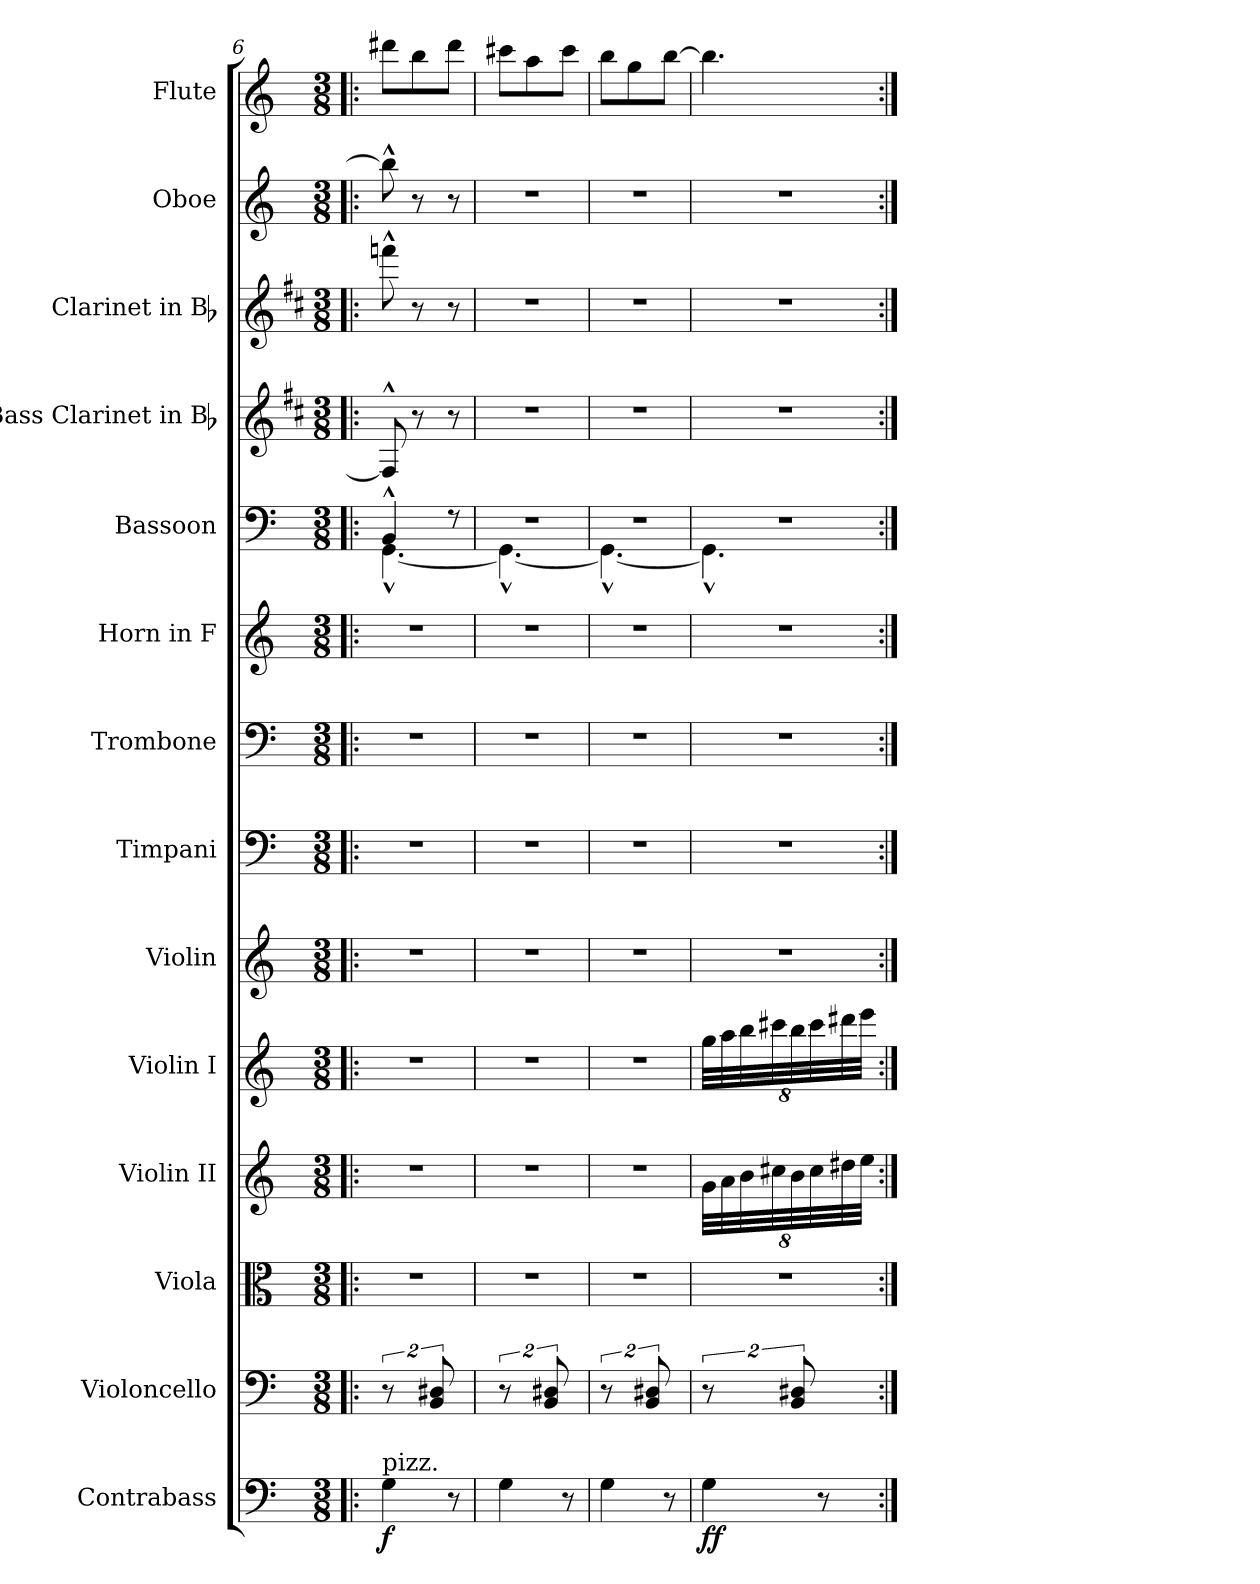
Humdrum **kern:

**kern	**dynam	**kern	**kern	**kern	**kern	**kern	**kern	**kern	**kern	**kern	**kern	**kern	**kern	**kern
*part14	*part14	*part13	*part12	*part11	*part10	*part9	*part8	*part7	*part6	*part5	*part4	*part3	*part2	*part1
*staff14	*staff14	*staff13	*staff12	*staff11	*staff10	*staff9	*staff8	*staff7	*staff6	*staff5	*staff4	*staff3	*staff2	*staff1
*I"Contrabass	*	*I"Violoncello	*I"Viola	*I"Violin II	*I"Violin I	*I"Violin	*I"Timpani	*I"Trombone	*I"Horn in F	*I"Bassoon	*I"Bass Clarinet in Bb	*I"Clarinet in Bb	*I"Oboe	*I"Flute
*I'Cb.	*	*I'Vc.	*I'Vla.	*I'Vln. II	*I'Vln. I	*I'Vln.	*I'Timp.	*I'Tbn.	*I'Hn.	*I'Bsn.	*I'B. Cl.	*I'Cl.	*I'Ob.	*I'Fl.
*clefF4	*	*clefF4	*clefC3	*clefG2	*clefG2	*clefG2	*clefF4	*clefF4	*clefG2	*clefF4	*clefG2	*clefG2	*clefG2	*clefG2
*k[]	*	*k[]	*k[]	*k[]	*k[]	*k[]	*	*k[]	*	*k[]	*k[f#c#]	*k[f#c#]	*k[]	*k[]
*M3/8	*	*M3/8	*M3/8	*M3/8	*M3/8	*M3/8	*M3/8	*M3/8	*M3/8	*M3/8	*M3/8	*M3/8	*M3/8	*M3/8
=6!|:	=6!|:	=6!|:	=6!|:	=6!|:	=6!|:	=6!|:	=6!|:	=6!|:	=6!|:	=6!|:	=6!|:	=6!|:	=6!|:	=6!|:
*	*	*	*	*	*	*	*	*	*	*^	*	*	*	*
!LO:TX:a:t=pizz.	!	!	!	!	!	!	!	!	!	!	!	!	!	!	!
4G	f	16%3r	4.r	4.r	4.r	4.r	4.r	4.r	4.r	4BB^^	[4.GG^^	8Fn^^]	8fffn^^	8bb^^]	8ddd#XL
.	.	.	.	.	.	.	.	.	.	.	.	8r	8r	8r	8bb
.	.	16%3BB 16%3D#X	.	.	.	.	.	.	.	.	.	.	.	.	.
8r	.	.	.	.	.	.	.	.	.	8r	.	8r	8r	8r	8ddd#J
=7	=7	=7	=7	=7	=7	=7	=7	=7	=7	=7	=7	=7	=7	=7	=7
4G	.	16%3r	4.r	4.r	4.r	4.r	4.r	4.r	4.r	4.r	4.GG^^_	4.r	4.r	4.r	8ccc#XL
.	.	.	.	.	.	.	.	.	.	.	.	.	.	.	8aa
.	.	16%3BB 16%3D#X	.	.	.	.	.	.	.	.	.	.	.	.	.
8r	.	.	.	.	.	.	.	.	.	.	.	.	.	.	8ccc#J
=8	=8	=8	=8	=8	=8	=8	=8	=8	=8	=8	=8	=8	=8	=8	=8
4G	.	16%3r	4.r	4.r	4.r	4.r	4.r	4.r	4.r	4.r	4.GG^^_	4.r	4.r	4.r	8bbL
.	.	.	.	.	.	.	.	.	.	.	.	.	.	.	8gg
.	.	16%3BB 16%3D#X	.	.	.	.	.	.	.	.	.	.	.	.	.
8r	.	.	.	.	.	.	.	.	.	.	.	.	.	.	[8bbJ
=9	=9	=9	=9	=9	=9	=9	=9	=9	=9	=9	=9	=9	=9	=9	=9
4G	ff	16%3r	4.r	64%3gLLL	64%3ggLLL	4.r	4.r	4.r	4.r	4.r	4.GG^^]	4.r	4.r	4.r	4.bb]
.	.	.	.	64%3a	64%3aa	.	.	.	.	.	.	.	.	.	.
.	.	.	.	64%3b	64%3bb	.	.	.	.	.	.	.	.	.	.
.	.	.	.	64%3cc#X	64%3ccc#X	.	.	.	.	.	.	.	.	.	.
.	.	16%3BB 16%3D#X	.	64%3b	64%3bb	.	.	.	.	.	.	.	.	.	.
.	.	.	.	64%3cc#	64%3ccc#	.	.	.	.	.	.	.	.	.	.
8r	.	.	.	.	.	.	.	.	.	.	.	.	.	.	.
.	.	.	.	64%3dd#X	64%3ddd#X	.	.	.	.	.	.	.	.	.	.
.	.	.	.	64%3eeJJJ	64%3eeeJJJ	.	.	.	.	.	.	.	.	.	.
*	*	*	*	*	*	*	*	*	*	*v	*v	*	*	*	*
=:|!	=:|!	=:|!	=:|!	=:|!	=:|!	=:|!	=:|!	=:|!	=:|!	=:|!	=:|!	=:|!	=:|!	=:|!
*-	*-	*-	*-	*-	*-	*-	*-	*-	*-	*-	*-	*-	*-	*-
